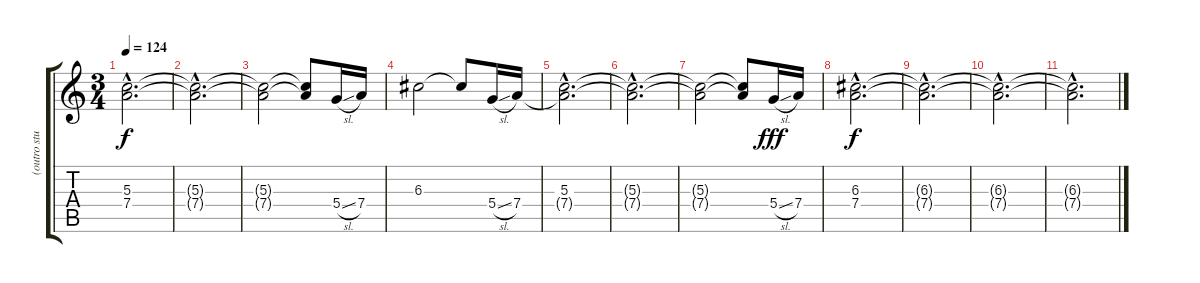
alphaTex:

\track ("(outro stuff)" "(outro stu") {instrument distortionguitar}
\staff {score tabs}
\tuning (E4 B3 G3 D3 A2 E2) {hide}
\ts (3 4)
\tempo 124
\clef g2
\ks c
(5.3{hac} 7.4{hac t}).2{d dy f} |
(5.3{hac t} 7.4{hac t}).2{d} |
(5.3{t} 7.4{t}).2 (5.3{t} 7.4{t}).8 5.4{sl}.16 7.4.16 |
6.3.2 6.3{t}.8 5.4{sl}.16 7.4.16 |
(5.3{hac} 7.4{hac t}).2{d} |
(5.3{hac t} 7.4{hac t}).2{d} |
(5.3{t} 7.4{t}).2 (5.3{t} 7.4{t}).8 5.4{sl}.16{dy fff} 7.4.16 |
(6.3{hac} 7.4{hac}).2{d dy f} |
(6.3{hac t} 7.4{hac t}).2{d} |
(6.3{hac t} 7.4{hac t}).2{d} |
(6.3{hac t} 7.4{hac t}).2{d}
